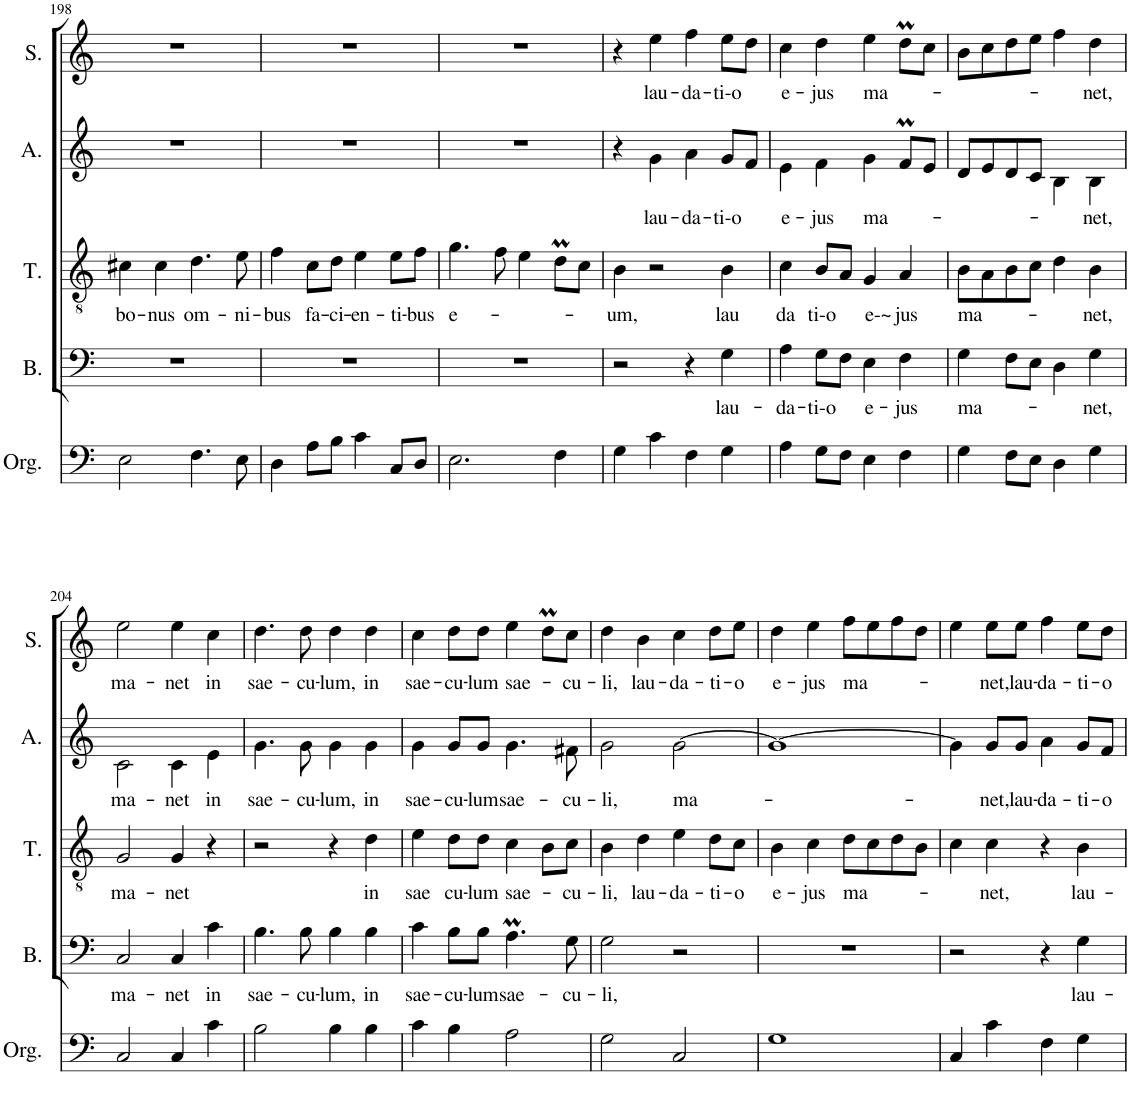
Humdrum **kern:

**kern	**kern	**text	**kern	**text	**kern	**text	**kern	**text
*part5	*part4	*part4	*part3	*part3	*part2	*part2	*part1	*part1
*staff5	*staff4	*staff4	*staff3	*staff3	*staff2	*staff2	*staff1	*staff1
*I"Orgue	*I"Basse	*	*I"Ténor	*	*I"Alto	*	*I"Soprano	*
*I'Org.	*I'B.	*	*I'T.	*	*I'A.	*	*I'S.	*
!!LO:PB:g=z
*clefF4	*clefF4	*	*clefGv2	*	*clefG2	*	*clefG2	*
*k[]	*k[]	*	*k[]	*	*k[]	*	*k[]	*
*M2/2	*M2/2	*	*M2/2	*	*M2/2	*	*M2/2	*
*met(c|)	*met(c|)	*	*met(c|)	*	*met(c|)	*	*met(c|)	*
=198	=198	=198	=198	=198	=198	=198	=198	=198
!	!	!	!	!LO:LY:b	!	!	!	!
2E\	1r	.	4c#X\	bo-	1r	.	1r	.
!	!	!	!	!LO:LY:b	!	!	!	!
.	.	.	4c#\	-nus	.	.	.	.
!	!	!	!	!LO:LY:b	!	!	!	!
4.F\	.	.	4.d\	om-	.	.	.	.
!	!	!	!	!LO:LY:b	!	!	!	!
8E\	.	.	8e\	-ni-	.	.	.	.
=199	=199	=199	=199	=199	=199	=199	=199	=199
!	!	!	!	!LO:LY:b	!	!	!	!
4D\	1r	.	4f\	-bus	1r	.	1r	.
!	!	!	!	!LO:LY:b	!	!	!	!
8A\L	.	.	8c\L	fa-	.	.	.	.
!	!	!	!	!LO:LY:b	!	!	!	!
8B\J	.	.	8d\J	-ci-	.	.	.	.
!	!	!	!	!LO:LY:b	!	!	!	!
4c\	.	.	4e\	-en-	.	.	.	.
!	!	!	!	!LO:LY:b	!	!	!	!
8C/L	.	.	8e\L	-ti-	.	.	.	.
!	!	!	!	!LO:LY:b	!	!	!	!
8D/J	.	.	8f\J	-bus	.	.	.	.
=200	=200	=200	=200	=200	=200	=200	=200	=200
!	!	!	!	!LO:LY:b	!	!	!	!
2.E\	1r	.	4.g\	e-	1r	.	1r	.
.	.	.	8f\	.	.	.	.	.
.	.	.	4e\	.	.	.	.	.
4F\	.	.	8dM\L	.	.	.	.	.
.	.	.	8c\J	.	.	.	.	.
=201	=201	=201	=201	=201	=201	=201	=201	=201
!	!	!	!	!LO:LY:b	!	!	!	!
4G\	2r	.	4B\	-um,	4r	.	4r	.
!	!	!	!	!	!	!LO:LY:b	!	!LO:LY:b
4c\	.	.	2r	.	4g\	lau-	4ee\	lau-
!	!	!	!	!	!	!LO:LY:b	!	!LO:LY:b
4F\	4r	.	.	.	4a\	-da-	4ff\	-da-
!	!	!LO:LY:b	!	!LO:LY:b	!	!LO:LY:b	!	!LO:LY:b
4G\	4G\	lau-	4B\	lau	8g/L	-ti-o	8ee\L	-ti-o
.	.	.	.	.	8f/J	.	8dd\J	.
=202	=202	=202	=202	=202	=202	=202	=202	=202
!	!	!LO:LY:b	!	!LO:LY:b	!	!LO:LY:b	!	!LO:LY:b
4A\	4A\	-da-	4c\	da	4e\	e-	4cc\	e-
!	!	!LO:LY:b	!	!LO:LY:b	!	!LO:LY:b	!	!LO:LY:b
8G\L	8G\L	-ti-o	8B/L	ti-o	4f\	-jus	4dd\	-jus
8F\J	8F\J	.	8A/J	.	.	.	.	.
!	!	!LO:LY:b	!	!LO:LY:b	!	!LO:LY:b	!	!LO:LY:b
4E\	4E\	e-	4G/	e-~	4g\	ma-	4ee\	ma-
!	!	!LO:LY:b	!	!LO:LY:b	!	!	!	!
4F\	4F\	-jus	4A/	jus	8fM/L	.	8ddM\L	.
.	.	.	.	.	8e/J	.	8cc\J	.
=203	=203	=203	=203	=203	=203	=203	=203	=203
!	!	!LO:LY:b	!	!LO:LY:b	!	!	!	!
4G\	4G\	ma-	8B\L	ma-	8d/L	.	8b\L	.
.	.	.	8A\	.	8e/	.	8cc\	.
8F\L	8F\L	.	8B\	.	8d/	.	8dd\	.
8E\J	8E\J	.	8c\J	.	8c/J	.	8ee\J	.
4D\	4D\	.	4d\	.	4B\	.	4ff\	.
!	!	!LO:LY:b	!	!LO:LY:b	!	!LO:LY:b	!	!LO:LY:b
4G\	4G\	-net,	4B\	-net,	4B\	-net,	4dd\	-net,
!!LO:LB:g=z
=204	=204	=204	=204	=204	=204	=204	=204	=204
!	!	!LO:LY:b	!	!LO:LY:b	!	!LO:LY:b	!	!LO:LY:b
2C/	2C/	ma-	2G/	ma-	2c\	ma-	2ee\	ma-
!	!	!LO:LY:b	!	!LO:LY:b	!	!LO:LY:b	!	!LO:LY:b
4C/	4C/	-net	4G/	-net	4c\	-net	4ee\	-net
!	!	!LO:LY:b	!	!	!	!LO:LY:b	!	!LO:LY:b
4c\	4c\	in	4r	.	4e\	in	4cc\	in
=205	=205	=205	=205	=205	=205	=205	=205	=205
!	!	!LO:LY:b	!	!	!	!LO:LY:b	!	!LO:LY:b
2B\	4.B\	sae-	2r	.	4.g\	sae-	4.dd\	sae-
!	!	!LO:LY:b	!	!	!	!LO:LY:b	!	!LO:LY:b
.	8B\	-cu-	.	.	8g\	-cu-	8dd\	-cu-
!	!	!LO:LY:b	!	!	!	!LO:LY:b	!	!LO:LY:b
4B\	4B\	-lum,	4r	.	4g\	-lum,	4dd\	-lum,
!	!	!LO:LY:b	!	!LO:LY:b	!	!LO:LY:b	!	!LO:LY:b
4B\	4B\	in	4d\	in	4g\	in	4dd\	in
=206	=206	=206	=206	=206	=206	=206	=206	=206
!	!	!LO:LY:b	!	!LO:LY:b	!	!LO:LY:b	!	!LO:LY:b
4c\	4c\	sae-	4e\	sae	4g\	sae-	4cc\	sae-
!	!	!LO:LY:b	!	!LO:LY:b	!	!LO:LY:b	!	!LO:LY:b
4B\	8B\L	-cu-	8d\L	cu-	8g/L	-cu-	8dd\L	-cu-
!	!	!LO:LY:b	!	!LO:LY:b	!	!LO:LY:b	!	!LO:LY:b
.	8B\J	-lum	8d\J	-lum	8g/J	-lum	8dd\J	-lum
!	!	!LO:LY:b	!	!LO:LY:b	!	!LO:LY:b	!	!LO:LY:b
2A\	4.AM\	sae-	4c\	sae-	4.g\	sae-	4ee\	sae-
.	.	.	8B\L	.	.	.	8ddM\L	.
!	!	!LO:LY:b	!	!LO:LY:b	!	!LO:LY:b	!	!LO:LY:b
.	8G\	-cu-	8c\J	-cu-	8f#X\	-cu-	8cc\J	-cu-
=207	=207	=207	=207	=207	=207	=207	=207	=207
!	!	!LO:LY:b	!	!LO:LY:b	!	!LO:LY:b	!	!LO:LY:b
2G\	2G\	-li,	4B\	-li,	2g\	-li,	4dd\	-li,
!	!	!	!	!LO:LY:b	!	!	!	!LO:LY:b
.	.	.	4d\	lau-	.	.	4b\	lau-
!	!	!	!	!LO:LY:b	!	!LO:LY:b	!	!LO:LY:b
2C/	2r	.	4e\	-da-	[2g\	ma-	4cc\	-da-
!	!	!	!	!LO:LY:b	!	!	!	!LO:LY:b
.	.	.	8d\L	-ti-	.	.	8dd\L	-ti-
!	!	!	!	!LO:LY:b	!	!	!	!LO:LY:b
.	.	.	8c\J	-o	.	.	8ee\J	-o
=208	=208	=208	=208	=208	=208	=208	=208	=208
!	!	!	!	!LO:LY:b	!	!	!	!LO:LY:b
1G	1r	.	4B\	e-	1g_	.	4dd\	e-
!	!	!	!	!LO:LY:b	!	!	!	!LO:LY:b
.	.	.	4c\	-jus	.	.	4ee\	-jus
!	!	!	!	!LO:LY:b	!	!	!	!LO:LY:b
.	.	.	8d\L	ma-	.	.	8ff\L	ma-
.	.	.	8c\	.	.	.	8ee\	.
.	.	.	8d\	.	.	.	8ff\	.
.	.	.	8B\J	.	.	.	8dd\J	.
=209	=209	=209	=209	=209	=209	=209	=209	=209
4C/	2r	.	4c\	.	4g\]	.	4ee\	.
!	!	!	!	!LO:LY:b	!	!LO:LY:b	!	!LO:LY:b
4c\	.	.	4c\	-net,	8g/L	-net,	8ee\L	-net,
!	!	!	!	!	!	!LO:LY:b	!	!LO:LY:b
.	.	.	.	.	8g/J	lau-	8ee\J	lau-
!	!	!	!	!	!	!LO:LY:b	!	!LO:LY:b
4F\	4r	.	4r	.	4a\	-da-	4ff\	-da-
!	!	!LO:LY:b	!	!LO:LY:b	!	!LO:LY:b	!	!LO:LY:b
4G\	4G\	lau-	4B\	lau-	8g/L	-ti-	8ee\L	-ti-
!	!	!	!	!	!	!LO:LY:b	!	!LO:LY:b
.	.	.	.	.	8f/J	-o	8dd\J	-o
=	=	=	=	=	=	=	=	=
*-	*-	*-	*-	*-	*-	*-	*-	*-
